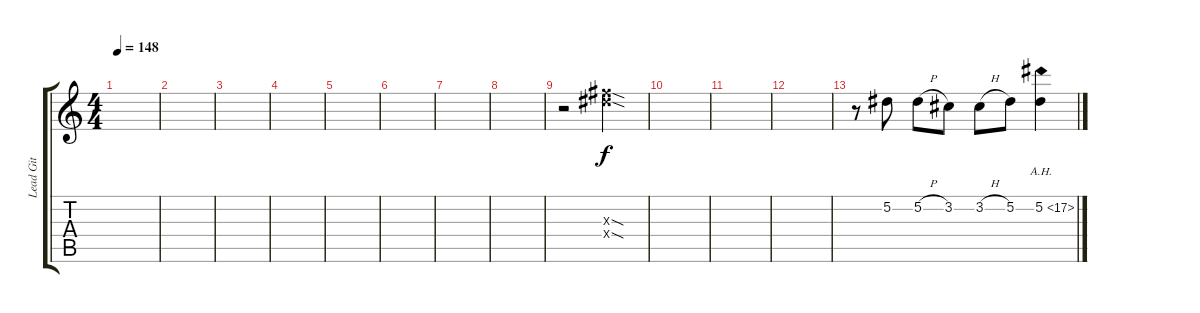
\track ("Lead Git" "Lead Git") {instrument distortionguitar}
\staff {score tabs}
\tuning (Eb4 Bb3 Gb3 Db3 Ab2 Eb2) {hide}
\ts (4 4)
\tempo 148
\clef g2
\ks c
|
|
|
|
|
|
|
|
r.2 (12.3{sod x} 14.4{sod x}).2 |
|
|
|
r.8 5.2.8 5.2{h}.8 3.2.8 3.2{h}.8 5.2.8 5.2{ah 12}.4
